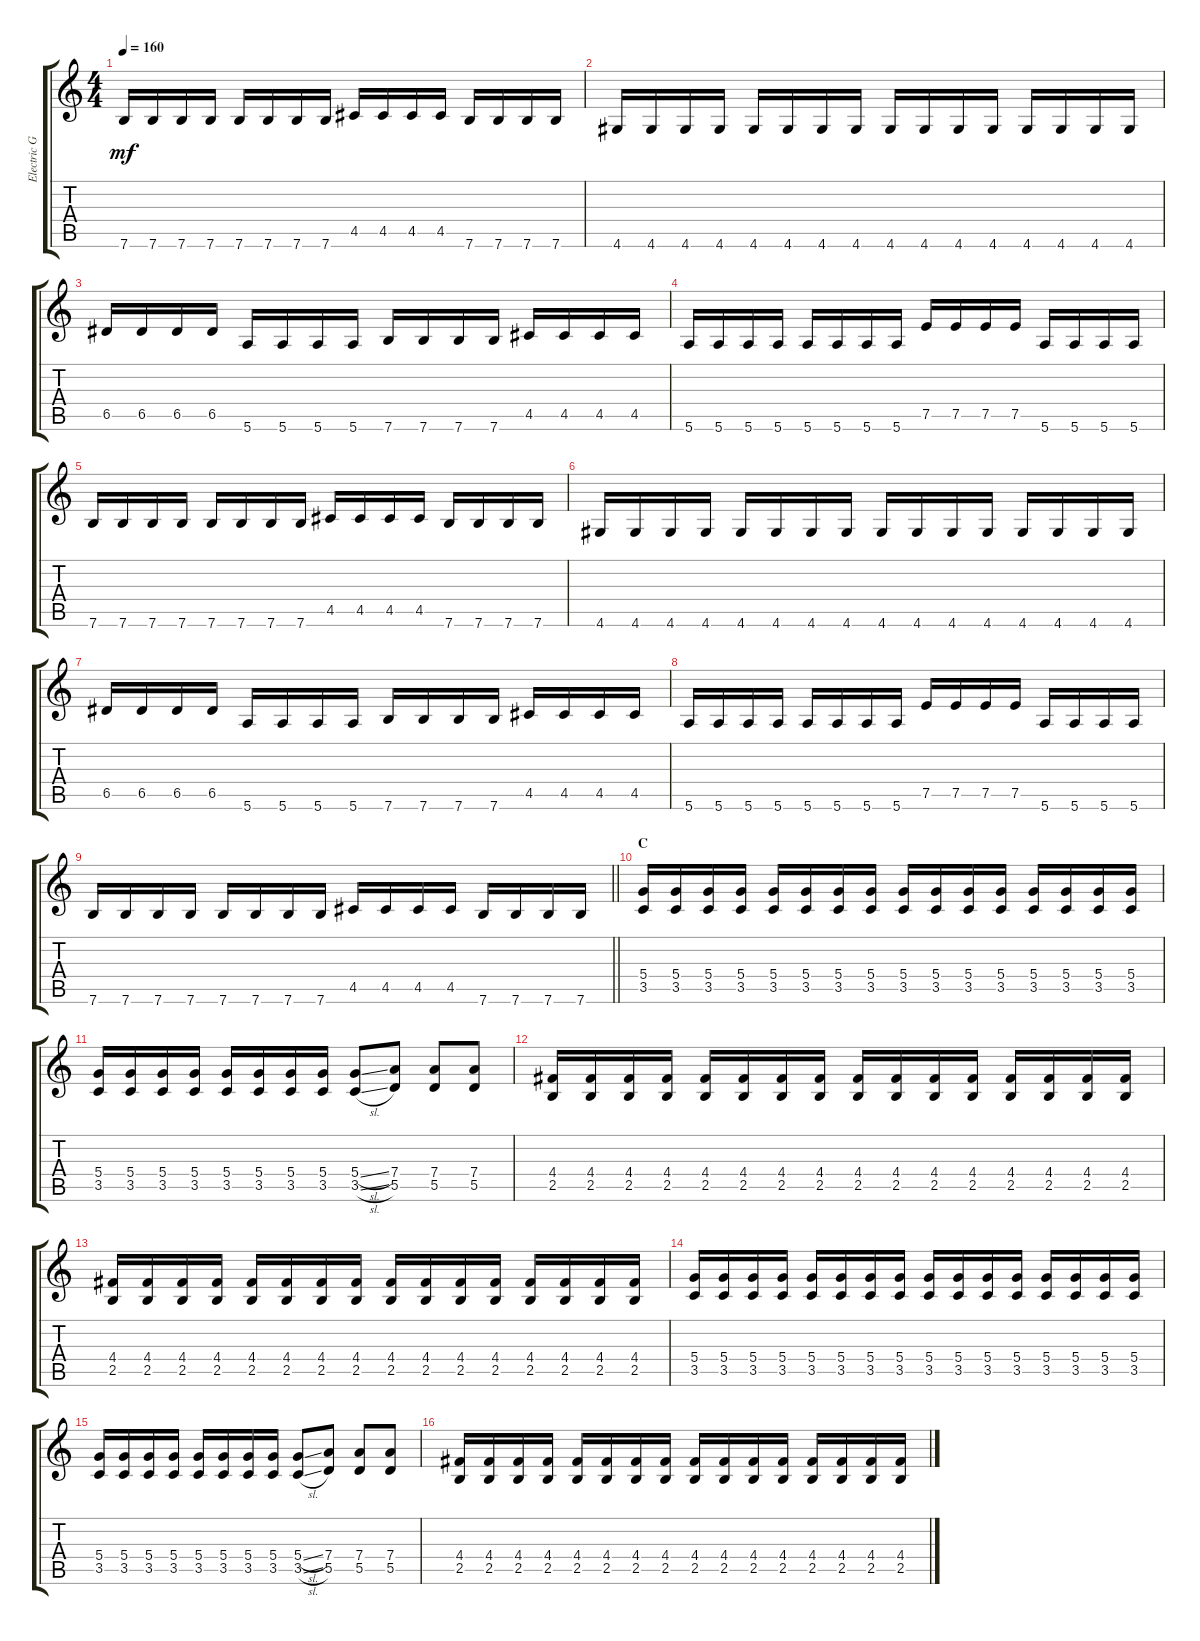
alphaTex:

\track ("Electric Guitar" "Electric G") {instrument overdrivenguitar}
\staff {score tabs}
\tuning (E4 B3 G3 D3 A2 E2) {hide}
\ts (4 4)
\tempo 160
\clef g2
\ks c
7.6.16{dy mf} 7.6.16 7.6.16 7.6.16 7.6.16 7.6.16 7.6.16 7.6.16 4.5.16 4.5.16 4.5.16 4.5.16 7.6.16 7.6.16 7.6.16 7.6.16 |
4.6.16 4.6.16 4.6.16 4.6.16 4.6.16 4.6.16 4.6.16 4.6.16 4.6.16 4.6.16 4.6.16 4.6.16 4.6.16 4.6.16 4.6.16 4.6.16 |
6.5.16 6.5.16 6.5.16 6.5.16 5.6.16 5.6.16 5.6.16 5.6.16 7.6.16 7.6.16 7.6.16 7.6.16 4.5.16 4.5.16 4.5.16 4.5.16 |
5.6.16 5.6.16 5.6.16 5.6.16 5.6.16 5.6.16 5.6.16 5.6.16 7.5.16 7.5.16 7.5.16 7.5.16 5.6.16 5.6.16 5.6.16 5.6.16 |
7.6.16 7.6.16 7.6.16 7.6.16 7.6.16 7.6.16 7.6.16 7.6.16 4.5.16 4.5.16 4.5.16 4.5.16 7.6.16 7.6.16 7.6.16 7.6.16 |
4.6.16 4.6.16 4.6.16 4.6.16 4.6.16 4.6.16 4.6.16 4.6.16 4.6.16 4.6.16 4.6.16 4.6.16 4.6.16 4.6.16 4.6.16 4.6.16 |
6.5.16 6.5.16 6.5.16 6.5.16 5.6.16 5.6.16 5.6.16 5.6.16 7.6.16 7.6.16 7.6.16 7.6.16 4.5.16 4.5.16 4.5.16 4.5.16 |
5.6.16 5.6.16 5.6.16 5.6.16 5.6.16 5.6.16 5.6.16 5.6.16 7.5.16 7.5.16 7.5.16 7.5.16 5.6.16 5.6.16 5.6.16 5.6.16 |
\barLineRight lightlight
7.6.16 7.6.16 7.6.16 7.6.16 7.6.16 7.6.16 7.6.16 7.6.16 4.5.16 4.5.16 4.5.16 4.5.16 7.6.16 7.6.16 7.6.16 7.6.16 |
\section ("" "C")
(5.4 3.5).16 (5.4 3.5).16 (5.4 3.5).16 (5.4 3.5).16 (5.4 3.5).16 (5.4 3.5).16 (5.4 3.5).16 (5.4 3.5).16 (5.4 3.5).16 (5.4 3.5).16 (5.4 3.5).16 (5.4 3.5).16 (5.4 3.5).16 (5.4 3.5).16 (5.4 3.5).16 (5.4 3.5).16 |
(5.4 3.5).16 (5.4 3.5).16 (5.4 3.5).16 (5.4 3.5).16 (5.4 3.5).16 (5.4 3.5).16 (5.4 3.5).16 (5.4 3.5).16 (5.4{sl} 3.5{sl}).8 (7.4 5.5).8 (7.4 5.5).8 (7.4 5.5).8 |
(4.4 2.5).16 (4.4 2.5).16 (4.4 2.5).16 (4.4 2.5).16 (4.4 2.5).16 (4.4 2.5).16 (4.4 2.5).16 (4.4 2.5).16 (4.4 2.5).16 (4.4 2.5).16 (4.4 2.5).16 (4.4 2.5).16 (4.4 2.5).16 (4.4 2.5).16 (4.4 2.5).16 (4.4 2.5).16 |
(4.4 2.5).16 (4.4 2.5).16 (4.4 2.5).16 (4.4 2.5).16 (4.4 2.5).16 (4.4 2.5).16 (4.4 2.5).16 (4.4 2.5).16 (4.4 2.5).16 (4.4 2.5).16 (4.4 2.5).16 (4.4 2.5).16 (4.4 2.5).16 (4.4 2.5).16 (4.4 2.5).16 (4.4 2.5).16 |
(5.4 3.5).16 (5.4 3.5).16 (5.4 3.5).16 (5.4 3.5).16 (5.4 3.5).16 (5.4 3.5).16 (5.4 3.5).16 (5.4 3.5).16 (5.4 3.5).16 (5.4 3.5).16 (5.4 3.5).16 (5.4 3.5).16 (5.4 3.5).16 (5.4 3.5).16 (5.4 3.5).16 (5.4 3.5).16 |
(5.4 3.5).16 (5.4 3.5).16 (5.4 3.5).16 (5.4 3.5).16 (5.4 3.5).16 (5.4 3.5).16 (5.4 3.5).16 (5.4 3.5).16 (5.4{sl} 3.5{sl}).8 (7.4 5.5).8 (7.4 5.5).8 (7.4 5.5).8 |
(4.4 2.5).16 (4.4 2.5).16 (4.4 2.5).16 (4.4 2.5).16 (4.4 2.5).16 (4.4 2.5).16 (4.4 2.5).16 (4.4 2.5).16 (4.4 2.5).16 (4.4 2.5).16 (4.4 2.5).16 (4.4 2.5).16 (4.4 2.5).16 (4.4 2.5).16 (4.4 2.5).16 (4.4 2.5).16
